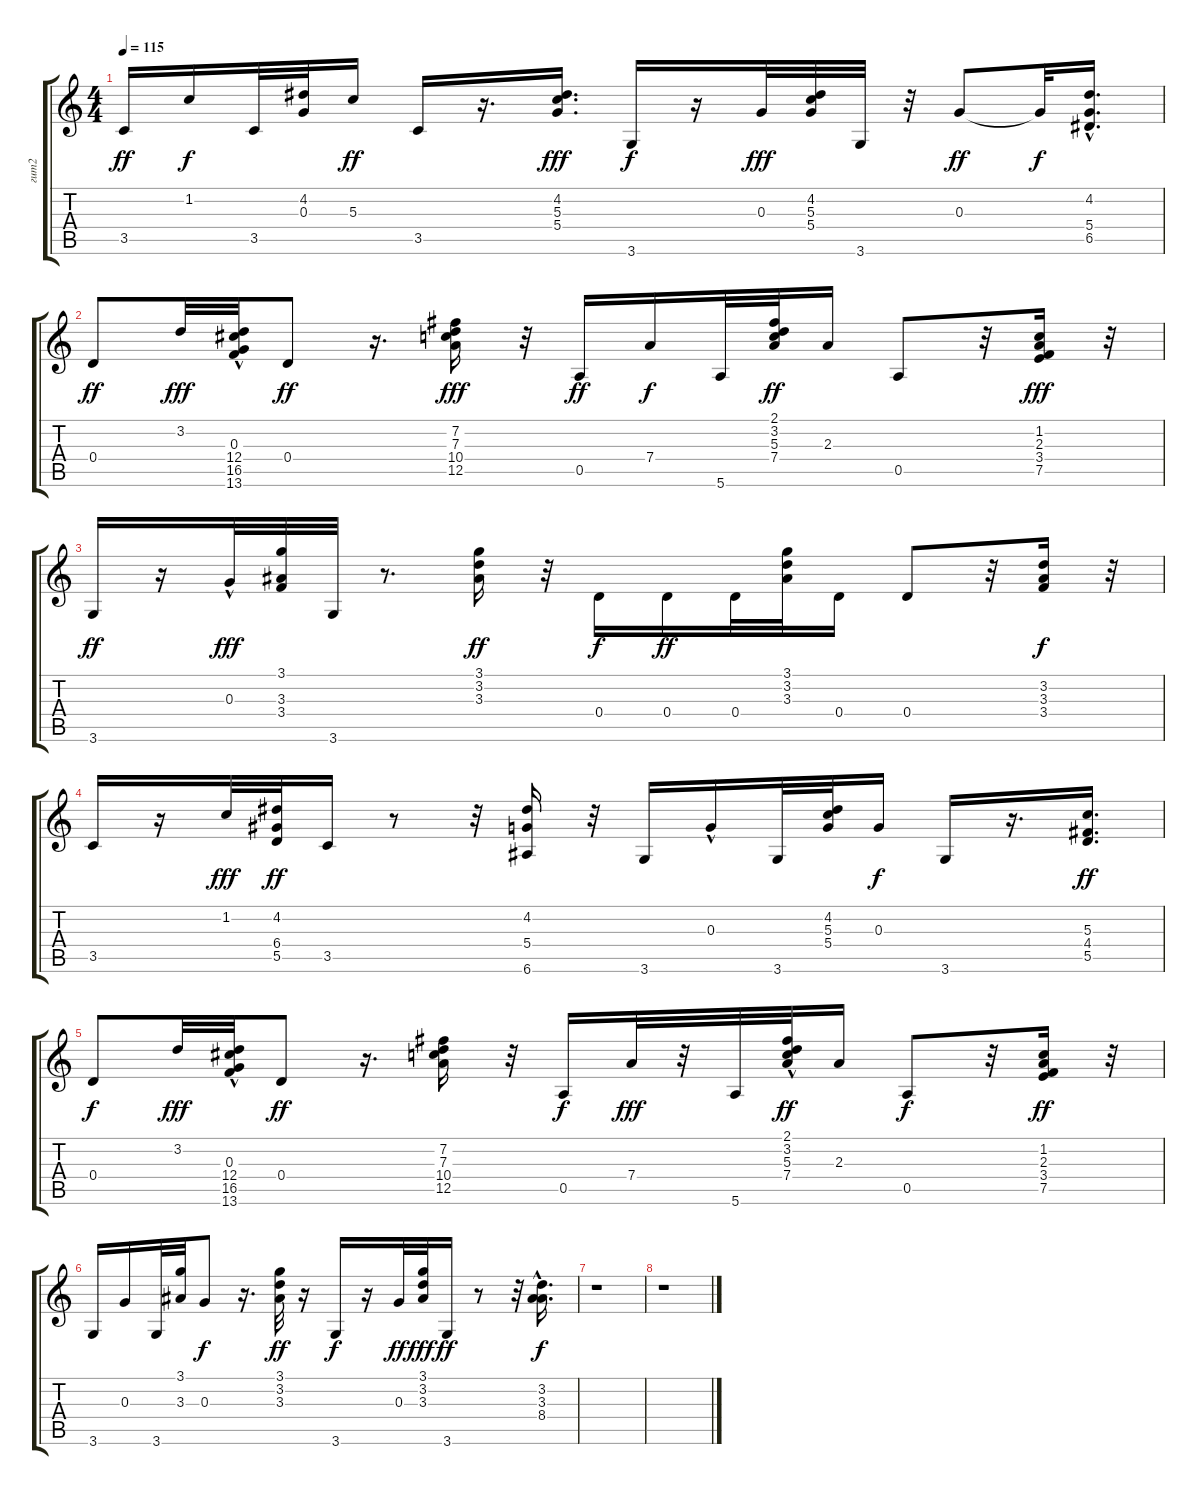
\track ("гит2" "гит2") {instrument acousticguitarsteel}
\staff {score tabs}
\tuning (E4 B3 G3 D3 A2 E2) {hide}
\ts (4 4)
\tempo 115
\clef g2
\ks c
3.5.16{dy ff} 1.2.16{dy f} 3.5.32 (4.2 0.3).32 5.3.16{dy ff} 3.5.16 r.16{d} (4.2 5.3 5.4).16{d dy fff} 3.6.16{dy f} r.16 0.3.32{dy fff} (4.2 5.3 5.4).32 3.6.32 r.32 0.3.8{dy ff} 0.3{t}.32{dy f} (4.2{hac} 5.4{hac} 6.5{hac}).16{d} |
0.4.8{dy ff} 3.2.32{dy fff} (0.3 12.4{hac} 16.5{hac} 13.6).32 0.4.8{dy ff} r.16{d} (7.2 7.3 10.4 12.5).16{dy fff} r.32 0.5.16{dy ff} 7.4.16{dy f} 5.6.32 (2.1 3.2 5.3 7.4).32{dy ff} 2.3.16 0.5.8 r.32 (1.2 2.3 3.4 7.5).16{dy fff} r.32 |
3.6.16{dy ff} r.16 0.3{hac}.32{dy fff} (3.1 3.3 3.4).32 3.6.32 r.8{d} (3.1 3.2 3.3).16{dy ff} r.32 0.4.16{dy f} 0.4.16{dy ff} 0.4.32 (3.1 3.2 3.3).32 0.4.16 0.4.8 r.32 (3.2 3.3 3.4).16{dy f} r.32 |
3.5.16 r.16 1.2.32{dy fff} (4.2 6.4 5.5).32{dy ff} 3.5.16 r.8 r.32 (4.2 5.4 6.6).16 r.32 3.6.16 0.3{hac}.16 3.6.32 (4.2 5.3 5.4).32 0.3.16{dy f} 3.6.16 r.16{d} (5.3 4.4 5.5).16{d dy ff} |
0.4.8{dy f} 3.2.32{dy fff} (0.3 12.4{hac} 16.5{hac} 13.6).32 0.4.8{dy ff} r.16{d} (7.2 7.3 10.4 12.5).16 r.32 0.5.16{dy f} 7.4.32{dy fff} r.32 5.6.32 (2.1 3.2 5.3{hac} 7.4).32{dy ff} 2.3.16 0.5.8{dy f} r.32 (1.2 2.3 3.4 7.5).16{dy ff} r.32 |
3.6.16 0.3.16 3.6.32 (3.1 3.3).32 0.3.8{dy f} r.16{d} (3.1 3.2 3.3).32{dy ff} r.16 3.6.16{dy f} r.16 0.3.32{dy ff} (3.1 3.2 3.3).32{dy fff} 3.6.16{dy ff} r.8 r.32 (3.2{hac} 3.3{hac} 8.4{hac}).16{d dy f} |
r.1 |
r.1
